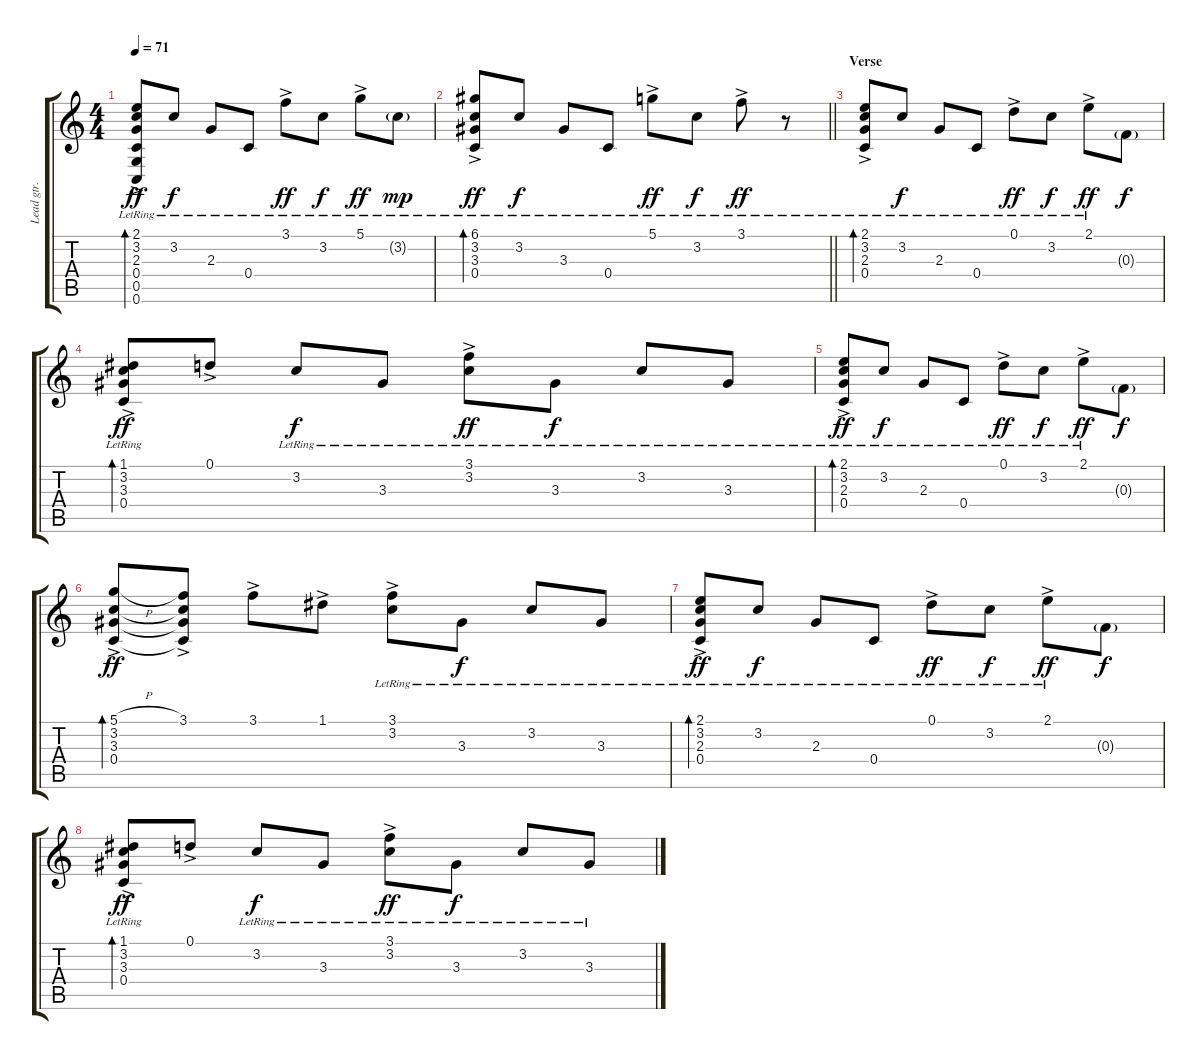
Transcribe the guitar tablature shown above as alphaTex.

\track ("Lead gtr." "Lead gtr.") {instrument distortionguitar}
\staff {score tabs}
\tuning (D4 A3 F3 C3 G2 C2) {hide}
\ts (4 4)
\tempo 71
\clef g2
\ks c
(2.1{ac lr} 3.2{lr} 2.3{lr} 0.4{lr} 0.5{lr} 0.6{lr}).8{bd 60 dy ff} 3.2{lr}.8{dy f} 2.3{lr}.8 0.4{lr}.8 3.1{ac lr}.8{dy ff} 3.2{lr}.8{dy f} 5.1{ac lr}.8{dy ff} 3.2{g lr}.8{dy mp} |
\barLineRight lightlight
(6.1{ac lr} 3.2{lr} 3.3{lr} 0.4{lr}).8{bd 120 dy ff} 3.2{lr}.8{dy f} 3.3{lr}.8 0.4{lr}.8 5.1{ac lr}.8{dy ff} 3.2{lr}.8{dy f} 3.1{ac lr}.8{dy ff} r.8 |
\section ("" "Verse")
(2.1{ac lr} 3.2{lr} 2.3{lr} 0.4{lr}).8{bd 30} 3.2{lr}.8{dy f} 2.3{lr}.8 0.4{lr}.8 0.1{ac lr}.8{dy ff} 3.2{lr}.8{dy f} 2.1{ac lr}.8{dy ff} 0.3{g}.8{dy f} |
(1.1{ac lr} 3.2{lr} 3.3{lr} 0.4{lr}).8{bd 30 dy ff} 0.1{ac}.8 3.2{lr}.8{dy f} 3.3{lr}.8 (3.1{ac} 3.2{lr}).8{dy ff} 3.3{lr}.8{dy f} 3.2{lr}.8 3.3{lr}.8 |
(2.1{ac lr} 3.2{lr} 2.3{lr} 0.4{lr}).8{bd 30 dy ff} 3.2{lr}.8{dy f} 2.3{lr}.8 0.4{lr}.8 0.1{ac lr}.8{dy ff} 3.2{lr}.8{dy f} 2.1{ac lr}.8{dy ff} 0.3{g}.8{dy f} |
(5.1{h ac} 3.2 3.3 0.4).8{bd 30 dy ff} (3.1{ac} 3.2{t} 3.3{t} 0.4{t}).8 3.1{ac}.8 1.1{ac}.8 (3.1{ac} 3.2{lr}).8 3.3{lr}.8{dy f} 3.2{lr}.8 3.3{lr}.8 |
(2.1{ac lr} 3.2{lr} 2.3{lr} 0.4{lr}).8{bd 30 dy ff} 3.2{lr}.8{dy f} 2.3{lr}.8 0.4{lr}.8 0.1{ac lr}.8{dy ff} 3.2{lr}.8{dy f} 2.1{ac lr}.8{dy ff} 0.3{g}.8{dy f} |
(1.1{ac lr} 3.2{lr} 3.3{lr} 0.4{lr}).8{bd 30 dy ff} 0.1{ac}.8 3.2{lr}.8{dy f} 3.3{lr}.8 (3.1{ac} 3.2{lr}).8{dy ff} 3.3{lr}.8{dy f} 3.2{lr}.8 3.3{lr}.8
